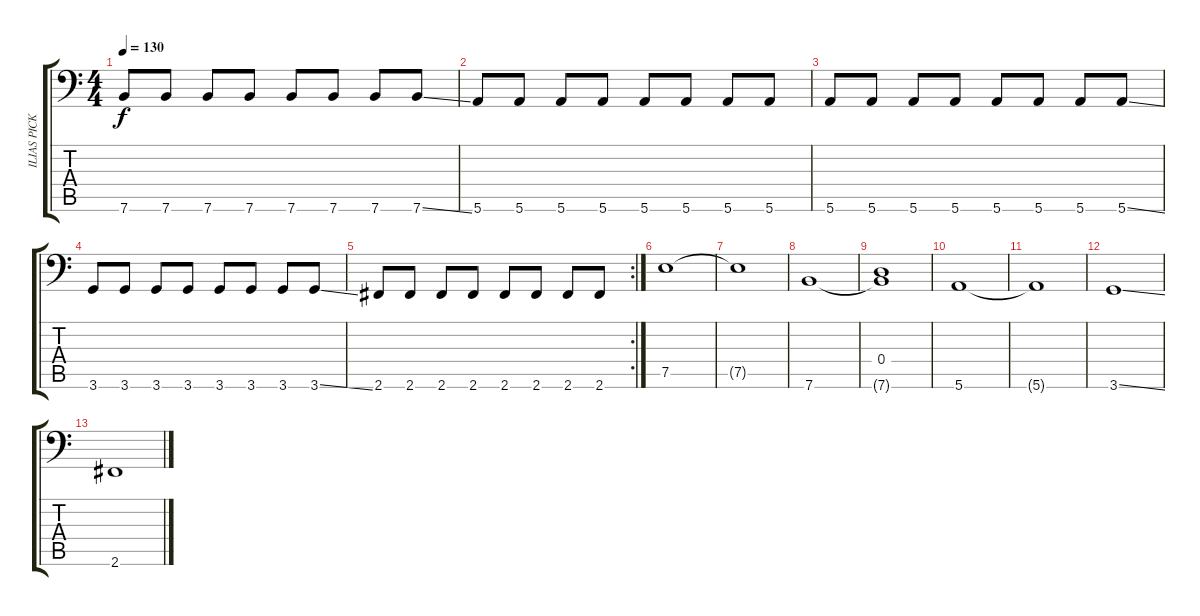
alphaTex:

\track ("ILIAS PICK" "ILIAS PICK") {instrument electricbasspick}
\staff {score tabs}
\tuning (E3 B2 G2 D2 A1 E1) {hide}
\ts (4 4)
\tempo 130
\clef f4
\ks c
7.6.8{dy f} 7.6.8 7.6.8 7.6.8 7.6.8 7.6.8 7.6.8 7.6{ss}.8 |
5.6.8 5.6.8 5.6.8 5.6.8 5.6.8 5.6.8 5.6.8 5.6.8 |
5.6.8 5.6.8 5.6.8 5.6.8 5.6.8 5.6.8 5.6.8 5.6{ss}.8 |
3.6.8 3.6.8 3.6.8 3.6.8 3.6.8 3.6.8 3.6.8 3.6{ss}.8 |
\rc 2
2.6.8 2.6.8 2.6.8 2.6.8 2.6.8 2.6.8 2.6.8 2.6.8 |
7.5.1 |
7.5{t}.1 |
7.6.1{volume 14} |
(0.4 7.6{t}).1 |
5.6.1{volume 10} |
5.6{t}.1 |
3.6{ss}.1{volume 5} |
2.6.1{volume 0}
